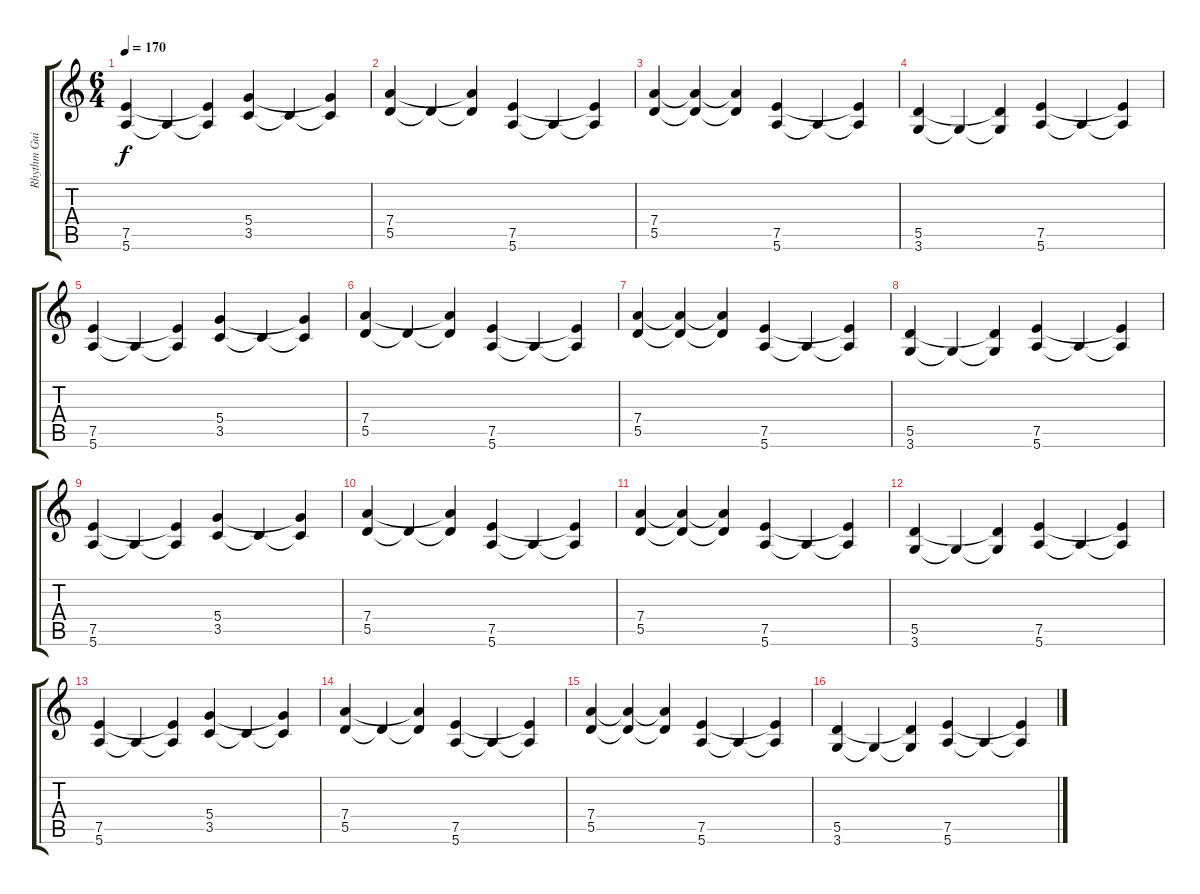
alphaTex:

\track ("Rhythm Guitar" "Rhythm Gui") {instrument distortionguitar}
\staff {score tabs}
\tuning (E4 B3 G3 D3 A2 E2) {hide}
\ts (6 4)
\tempo 170
\clef g2
\ks c
(7.5 5.6).4{dy f instrument distortionguitar} 5.6{t}.4 (7.5{t} 5.6{t}).4 (5.4 3.5).4 3.5{t}.4 (5.4{t} 3.5{t}).4 |
(7.4 5.5).4 5.5{t}.4 (7.4{t} 5.5{t}).4 (7.5 5.6).4 5.6{t}.4 (7.5{t} 5.6{t}).4 |
(7.4 5.5).4 (7.4{t} 5.5{t}).4 (7.4{t} 5.5{t}).4 (7.5 5.6).4 5.6{t}.4 (7.5{t} 5.6{t}).4 |
(5.5 3.6).4 3.6{t}.4 (5.5{t} 3.6{t}).4 (7.5 5.6).4 5.6{t}.4 (7.5{t} 5.6{t}).4 |
(7.5 5.6).4 5.6{t}.4 (7.5{t} 5.6{t}).4 (5.4 3.5).4 3.5{t}.4 (5.4{t} 3.5{t}).4 |
(7.4 5.5).4 5.5{t}.4 (7.4{t} 5.5{t}).4 (7.5 5.6).4 5.6{t}.4 (7.5{t} 5.6{t}).4 |
(7.4 5.5).4 (7.4{t} 5.5{t}).4 (7.4{t} 5.5{t}).4 (7.5 5.6).4 5.6{t}.4 (7.5{t} 5.6{t}).4 |
(5.5 3.6).4 3.6{t}.4 (5.5{t} 3.6{t}).4 (7.5 5.6).4 5.6{t}.4 (7.5{t} 5.6{t}).4 |
(7.5 5.6).4 5.6{t}.4 (7.5{t} 5.6{t}).4 (5.4 3.5).4 3.5{t}.4 (5.4{t} 3.5{t}).4 |
(7.4 5.5).4 5.5{t}.4 (7.4{t} 5.5{t}).4 (7.5 5.6).4 5.6{t}.4 (7.5{t} 5.6{t}).4 |
(7.4 5.5).4 (7.4{t} 5.5{t}).4 (7.4{t} 5.5{t}).4 (7.5 5.6).4 5.6{t}.4 (7.5{t} 5.6{t}).4 |
(5.5 3.6).4 3.6{t}.4 (5.5{t} 3.6{t}).4 (7.5 5.6).4 5.6{t}.4 (7.5{t} 5.6{t}).4 |
(7.5 5.6).4 5.6{t}.4 (7.5{t} 5.6{t}).4 (5.4 3.5).4 3.5{t}.4 (5.4{t} 3.5{t}).4 |
(7.4 5.5).4 5.5{t}.4 (7.4{t} 5.5{t}).4 (7.5 5.6).4 5.6{t}.4 (7.5{t} 5.6{t}).4 |
(7.4 5.5).4 (7.4{t} 5.5{t}).4 (7.4{t} 5.5{t}).4 (7.5 5.6).4 5.6{t}.4 (7.5{t} 5.6{t}).4 |
(5.5 3.6).4 3.6{t}.4 (5.5{t} 3.6{t}).4 (7.5 5.6).4 5.6{t}.4 (7.5{t} 5.6{t}).4
